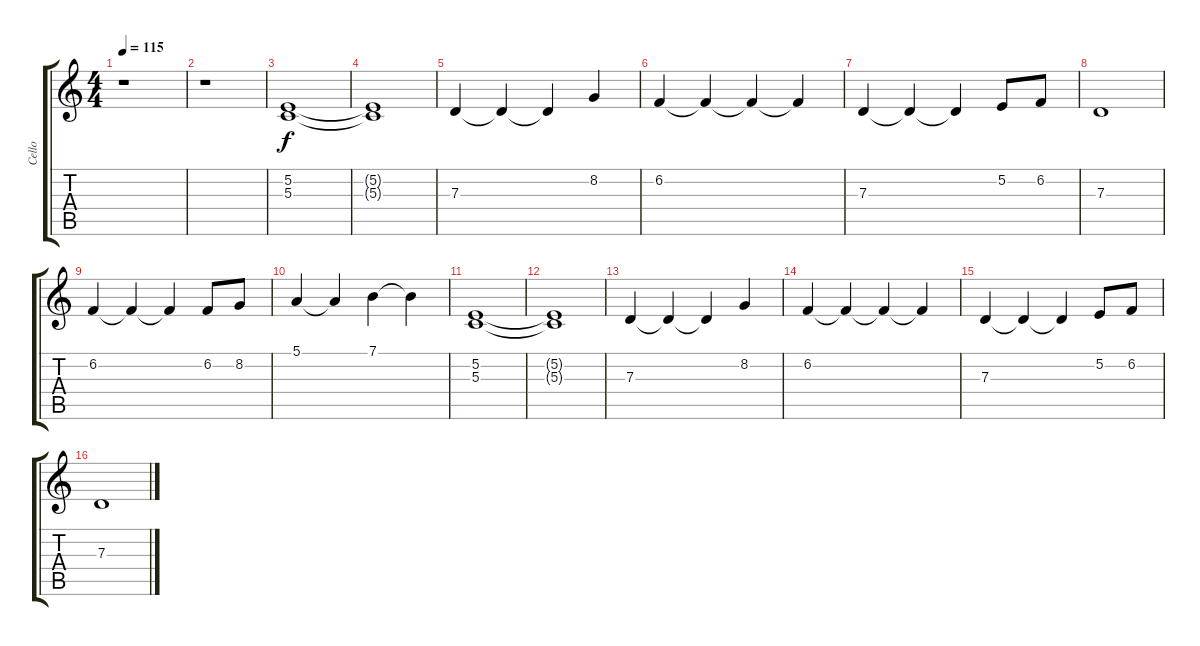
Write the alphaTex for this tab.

\track ("Cello" "Cello") {instrument cello}
\staff {score tabs}
\tuning (E4 B3 G3 D3 A2 E2) {hide}
\ts (4 4)
\tempo 115
\clef g2
\ks c
r.1{dy f} |
r.1 |
(5.2 5.3).1 |
(5.2{t} 5.3{t}).1 |
7.3.4 7.3{t}.4 7.3{t}.4 8.2.4 |
6.2.4 6.2{t}.4 6.2{t}.4 6.2{t}.4 |
7.3.4 7.3{t}.4 7.3{t}.4 5.2.8 6.2.8 |
7.3.1 |
6.2.4 6.2{t}.4 6.2{t}.4 6.2.8 8.2.8 |
5.1.4 5.1{t}.4 7.1.4 7.1{t}.4 |
(5.2 5.3).1 |
(5.2{t} 5.3{t}).1 |
7.3.4 7.3{t}.4 7.3{t}.4 8.2.4 |
6.2.4 6.2{t}.4 6.2{t}.4 6.2{t}.4 |
7.3.4 7.3{t}.4 7.3{t}.4 5.2.8 6.2.8 |
7.3.1
